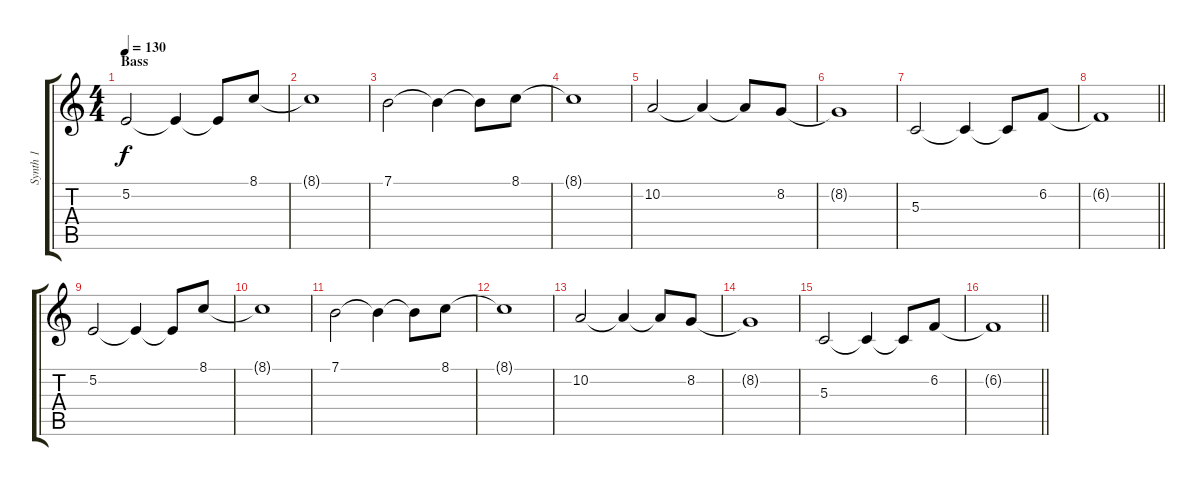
\track ("Synth 1" "Synth 1") {instrument fx7echoes}
\staff {score tabs}
\tuning (E4 B3 G3 D3 A2 E2) {hide}
\ts (4 4)
\section ("" "Bass")
\tempo 130
\clef g2
\ks c
5.2.2{dy f} 5.2{t}.4 5.2{t}.8 8.1.8 |
8.1{t}.1 |
7.1.2 7.1{t}.4 7.1{t}.8 8.1.8 |
8.1{t}.1 |
10.2.2 10.2{t}.4 10.2{t}.8 8.2.8 |
8.2{t}.1 |
5.3.2 5.3{t}.4 5.3{t}.8 6.2.8 |
\barLineRight lightlight
6.2{t}.1 |
5.2.2 5.2{t}.4 5.2{t}.8 8.1.8 |
8.1{t}.1 |
7.1.2 7.1{t}.4 7.1{t}.8 8.1.8 |
8.1{t}.1 |
10.2.2 10.2{t}.4 10.2{t}.8 8.2.8 |
8.2{t}.1 |
5.3.2 5.3{t}.4 5.3{t}.8 6.2.8 |
\barLineRight lightlight
6.2{t}.1
